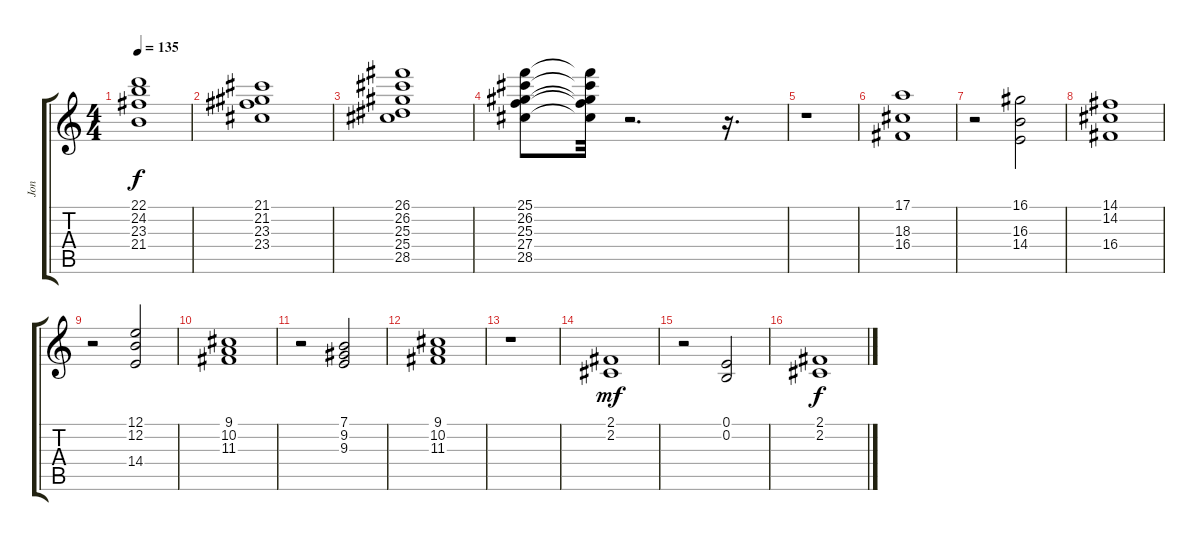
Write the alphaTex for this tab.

\track ("Jon" "Jon") {instrument drawbarorgan}
\staff {score tabs}
\tuning (E4 B3 G3 D3 A2 E2) {hide}
\ts (4 4)
\tempo 135
\clef g2
\ks c
(22.1 24.2 23.3 21.4).1{dy f} |
(21.1 21.2 23.3 23.4).1 |
(26.1 26.2 25.3 25.4 28.5).1 |
(25.1 26.2 25.3 27.4 28.5).8 (25.1{t} 26.2{t} 25.3{t} 27.4{t} 28.5{t}).32 r.2{d} r.16{d} |
r.1 |
(17.1 18.3 16.4).1 |
r.2 (16.1 16.3 14.4).2 |
(14.1 14.2 16.4).1 |
r.2 (12.1 12.2 14.4).2 |
(9.1 10.2 11.3).1 |
r.2 (7.1 9.2 9.3).2 |
(9.1 10.2 11.3).1 |
r.1 |
(2.1 2.2).1{dy mf} |
r.2 (0.1 0.2).2 |
(2.1 2.2).1{dy f}
